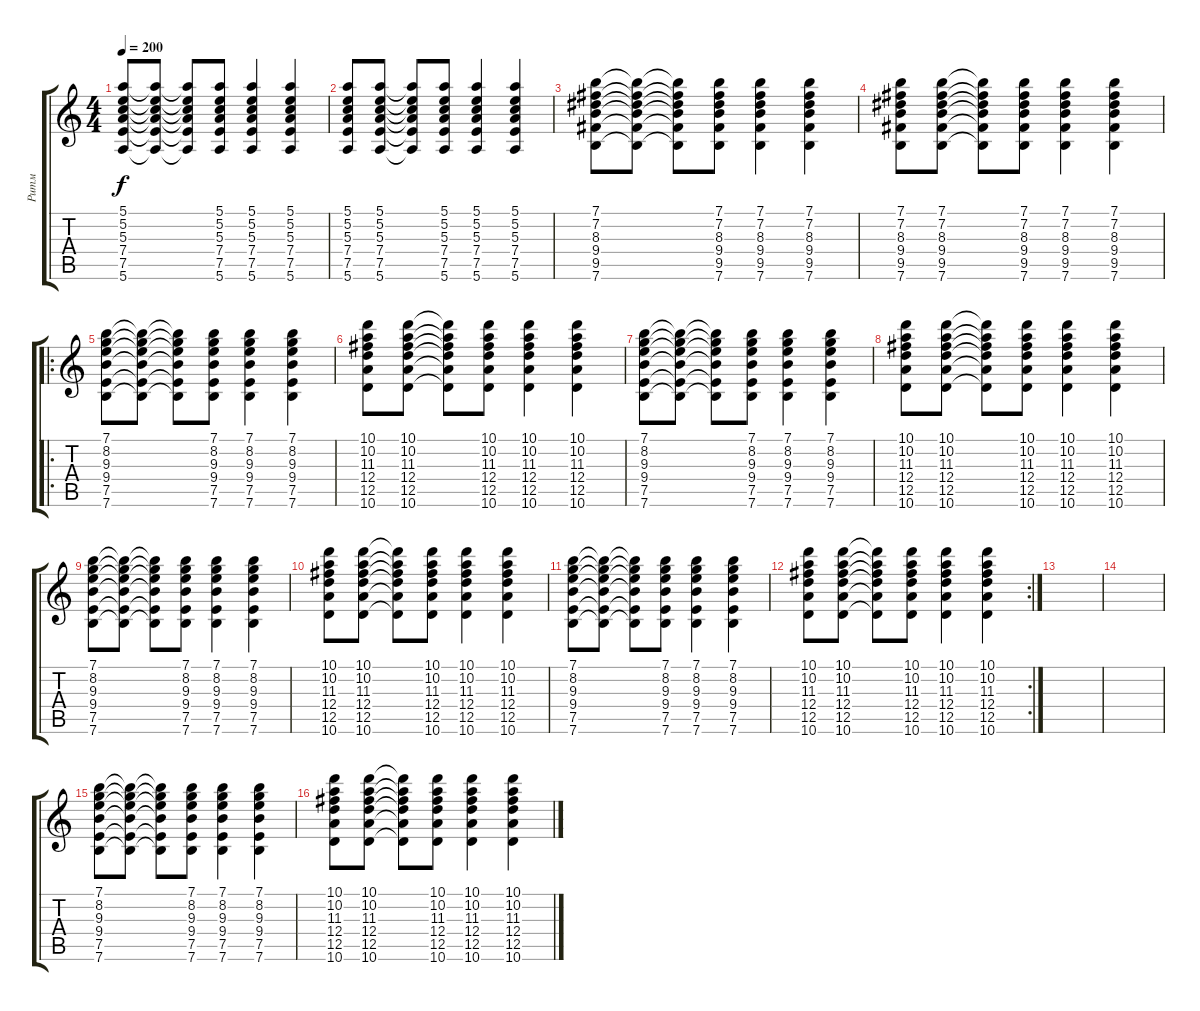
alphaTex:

\track ("Ритм" "Ритм") {instrument acousticguitarsteel}
\staff {score tabs}
\tuning (E4 B3 G3 D3 A2 E2) {hide}
\ts (4 4)
\tempo 200
\clef g2
\ks c
(5.1 5.2 5.3 7.4 7.5 5.6).8{dy f} (5.1{t} 5.2{t} 5.3{t} 7.4{t} 7.5{t} 5.6{t}).8 (5.1{t} 5.2{t} 5.3{t} 7.4{t} 7.5{t} 5.6{t}).8 (5.1 5.2 5.3 7.4 7.5 5.6).8 (5.1 5.2 5.3 7.4 7.5 5.6).4 (5.1 5.2 5.3 7.4 7.5 5.6).4 |
(5.1 5.2 5.3 7.4 7.5 5.6).8 (5.1 5.2 5.3 7.4 7.5 5.6).8 (5.1{t} 5.2{t} 5.3{t} 7.4{t} 7.5{t} 5.6{t}).8 (5.1 5.2 5.3 7.4 7.5 5.6).8 (5.1 5.2 5.3 7.4 7.5 5.6).4 (5.1 5.2 5.3 7.4 7.5 5.6).4 |
(7.1 7.2 8.3 9.4 9.5 7.6).8 (7.1{t} 7.2{t} 8.3{t} 9.4{t} 9.5{t} 7.6{t}).8 (7.1{t} 7.2{t} 8.3{t} 9.4{t} 9.5{t} 7.6{t}).8 (7.1 7.2 8.3 9.4 9.5 7.6).8 (7.1 7.2 8.3 9.4 9.5 7.6).4 (7.1 7.2 8.3 9.4 9.5 7.6).4 |
(7.1 7.2 8.3 9.4 9.5 7.6).8 (7.1 7.2 8.3 9.4 9.5 7.6).8 (7.1{t} 7.2{t} 8.3{t} 9.4{t} 9.5{t} 7.6{t}).8 (7.1 7.2 8.3 9.4 9.5 7.6).8 (7.1 7.2 8.3 9.4 9.5 7.6).4 (7.1 7.2 8.3 9.4 9.5 7.6).4 |
\ro
(7.1 8.2 9.3 9.4 7.5 7.6).8 (7.1{t} 8.2{t} 9.3{t} 9.4{t} 7.5{t} 7.6{t}).8 (7.1{t} 8.2{t} 9.3{t} 9.4{t} 7.5{t} 7.6{t}).8 (7.1 8.2 9.3 9.4 7.5 7.6).8 (7.1 8.2 9.3 9.4 7.5 7.6).4 (7.1 8.2 9.3 9.4 7.5 7.6).4 |
(10.1 10.2 11.3 12.4 12.5 10.6).8 (10.1 10.2 11.3 12.4 12.5 10.6).8 (10.1{t} 10.2{t} 11.3{t} 12.4{t} 12.5{t} 10.6{t}).8 (10.1 10.2 11.3 12.4 12.5 10.6).8 (10.1 10.2 11.3 12.4 12.5 10.6).4 (10.1 10.2 11.3 12.4 12.5 10.6).4 |
(7.1 8.2 9.3 9.4 7.5 7.6).8 (7.1{t} 8.2{t} 9.3{t} 9.4{t} 7.5{t} 7.6{t}).8 (7.1{t} 8.2{t} 9.3{t} 9.4{t} 7.5{t} 7.6{t}).8 (7.1 8.2 9.3 9.4 7.5 7.6).8 (7.1 8.2 9.3 9.4 7.5 7.6).4 (7.1 8.2 9.3 9.4 7.5 7.6).4 |
(10.1 10.2 11.3 12.4 12.5 10.6).8 (10.1 10.2 11.3 12.4 12.5 10.6).8 (10.1{t} 10.2{t} 11.3{t} 12.4{t} 12.5{t} 10.6{t}).8 (10.1 10.2 11.3 12.4 12.5 10.6).8 (10.1 10.2 11.3 12.4 12.5 10.6).4 (10.1 10.2 11.3 12.4 12.5 10.6).4 |
(7.1 8.2 9.3 9.4 7.5 7.6).8 (7.1{t} 8.2{t} 9.3{t} 9.4{t} 7.5{t} 7.6{t}).8 (7.1{t} 8.2{t} 9.3{t} 9.4{t} 7.5{t} 7.6{t}).8 (7.1 8.2 9.3 9.4 7.5 7.6).8 (7.1 8.2 9.3 9.4 7.5 7.6).4 (7.1 8.2 9.3 9.4 7.5 7.6).4 |
(10.1 10.2 11.3 12.4 12.5 10.6).8 (10.1 10.2 11.3 12.4 12.5 10.6).8 (10.1{t} 10.2{t} 11.3{t} 12.4{t} 12.5{t} 10.6{t}).8 (10.1 10.2 11.3 12.4 12.5 10.6).8 (10.1 10.2 11.3 12.4 12.5 10.6).4 (10.1 10.2 11.3 12.4 12.5 10.6).4 |
(7.1 8.2 9.3 9.4 7.5 7.6).8 (7.1{t} 8.2{t} 9.3{t} 9.4{t} 7.5{t} 7.6{t}).8 (7.1{t} 8.2{t} 9.3{t} 9.4{t} 7.5{t} 7.6{t}).8 (7.1 8.2 9.3 9.4 7.5 7.6).8 (7.1 8.2 9.3 9.4 7.5 7.6).4 (7.1 8.2 9.3 9.4 7.5 7.6).4 |
\rc 2
(10.1 10.2 11.3 12.4 12.5 10.6).8 (10.1 10.2 11.3 12.4 12.5 10.6).8 (10.1{t} 10.2{t} 11.3{t} 12.4{t} 12.5{t} 10.6{t}).8 (10.1 10.2 11.3 12.4 12.5 10.6).8 (10.1 10.2 11.3 12.4 12.5 10.6).4 (10.1 10.2 11.3 12.4 12.5 10.6).4 |
|
|
(7.1 8.2 9.3 9.4 7.5 7.6).8 (7.1{t} 8.2{t} 9.3{t} 9.4{t} 7.5{t} 7.6{t}).8 (7.1{t} 8.2{t} 9.3{t} 9.4{t} 7.5{t} 7.6{t}).8 (7.1 8.2 9.3 9.4 7.5 7.6).8 (7.1 8.2 9.3 9.4 7.5 7.6).4 (7.1 8.2 9.3 9.4 7.5 7.6).4 |
(10.1 10.2 11.3 12.4 12.5 10.6).8 (10.1 10.2 11.3 12.4 12.5 10.6).8 (10.1{t} 10.2{t} 11.3{t} 12.4{t} 12.5{t} 10.6{t}).8 (10.1 10.2 11.3 12.4 12.5 10.6).8 (10.1 10.2 11.3 12.4 12.5 10.6).4 (10.1 10.2 11.3 12.4 12.5 10.6).4
